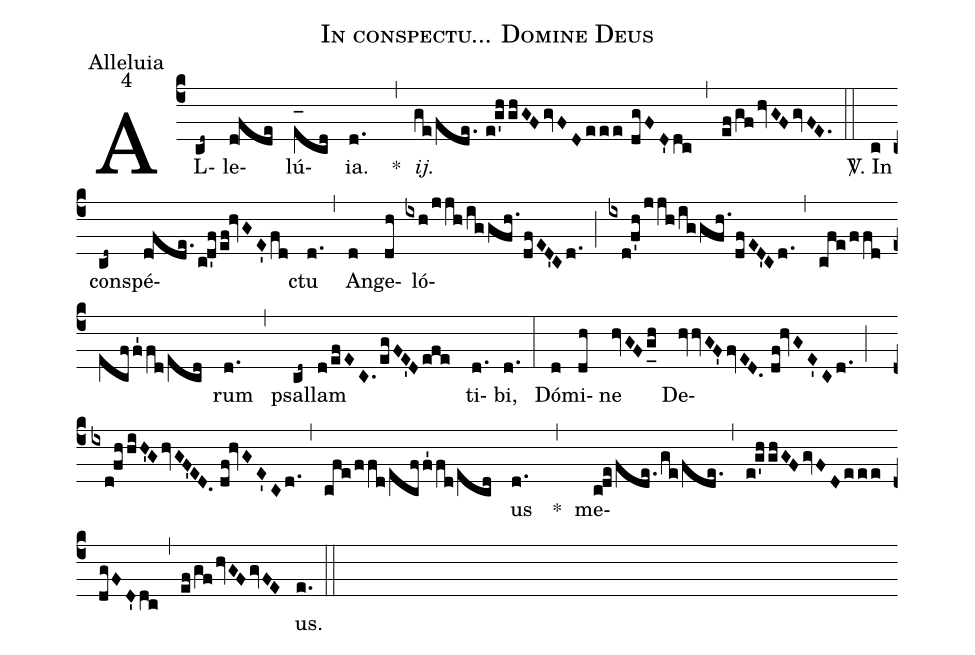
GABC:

name:In conspectu... Domine Deus;
office-part:Alleluia;
mode:4;
%%
(c4) AL(cd~)le(d!fde)lú(e_[oh:h]cd){ia}.(d.) <clear>*(,) <i>ij.</i>(ge/fde.//e!g'h/ghGFgvFDeee//dgFD'dc) (,) (ef/gfhvGFgvFE.) (::) <sp>V/</sp>. In(c) con(cd~)spé(d!fde./cd'f/ef!hvGE'fd)ctu(d.) (,) An(d)ge(dh)ló(ixh/jjh/!ig/!gfh./dfED'Cd.)(;)(ixd!f'h/jjh/iggfh./dfED'Cd.)(,)(cfe/ffd/ecff'1fd/ecd)rum(d.) (,) psal(cd~)lam(d/efEC.egFE'Defe) ti(d.)bi,(d.) (:) Dó(d)mi(dh)ne(hvGFg_[uh:l]h) De(hvvGF'fvED.//df!hvGE'Cd.)(;)(ixd!fh/!hiH'GhvGF'ED.//df!hvGE'Cd.)(,)(cfe/ffd/ecff'1fd/ecd)us(d.) <clear>*(,) me(cdefde.ge/fde.)(,)(e!g'h/ghGFgvFDeee//dgFD'dc)(,)(ef/gfhvGFgvFE)us.(e.) (::)
